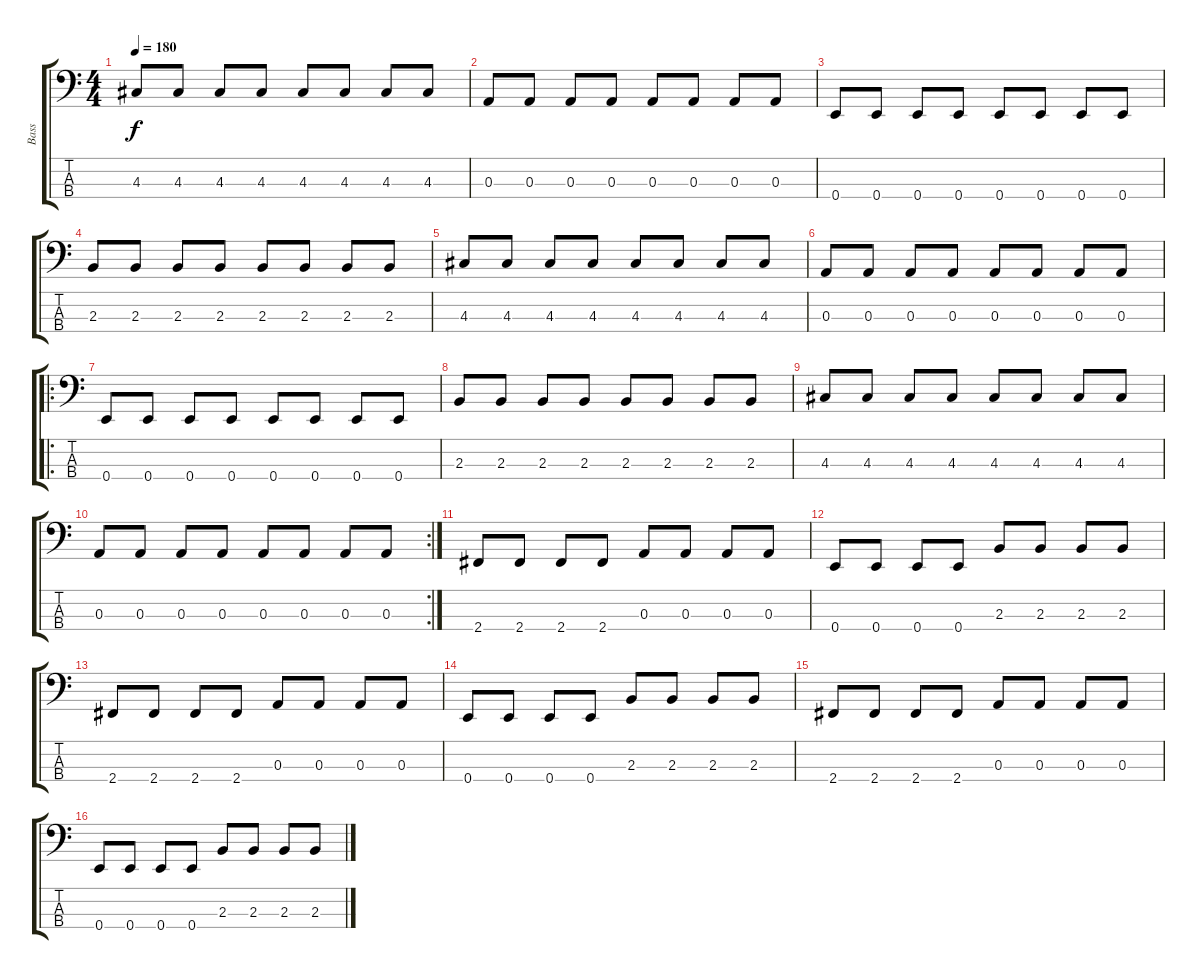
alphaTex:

\track ("Bass" "Bass") {instrument acousticguitarnylon}
\staff {score tabs}
\tuning (G2 D2 A1 E1) {hide}
\ts (4 4)
\tempo 180
\clef f4
\ks c
4.3.8{dy f} 4.3.8 4.3.8 4.3.8 4.3.8 4.3.8 4.3.8 4.3.8 |
0.3.8 0.3.8 0.3.8 0.3.8 0.3.8 0.3.8 0.3.8 0.3.8 |
0.4.8 0.4.8 0.4.8 0.4.8 0.4.8 0.4.8 0.4.8 0.4.8 |
2.3.8 2.3.8 2.3.8 2.3.8 2.3.8 2.3.8 2.3.8 2.3.8 |
4.3.8 4.3.8 4.3.8 4.3.8 4.3.8 4.3.8 4.3.8 4.3.8 |
0.3.8 0.3.8 0.3.8 0.3.8 0.3.8 0.3.8 0.3.8 0.3.8 |
\ro
0.4.8{instrument electricbassfinger} 0.4.8 0.4.8 0.4.8 0.4.8 0.4.8 0.4.8 0.4.8 |
2.3.8 2.3.8 2.3.8 2.3.8 2.3.8 2.3.8 2.3.8 2.3.8 |
4.3.8 4.3.8 4.3.8 4.3.8 4.3.8 4.3.8 4.3.8 4.3.8 |
\rc 2
0.3.8 0.3.8 0.3.8 0.3.8 0.3.8 0.3.8 0.3.8 0.3.8 |
2.4.8{instrument electricbassfinger} 2.4.8 2.4.8 2.4.8 0.3.8 0.3.8 0.3.8 0.3.8 |
0.4.8 0.4.8 0.4.8 0.4.8 2.3.8 2.3.8 2.3.8 2.3.8 |
2.4.8 2.4.8 2.4.8 2.4.8 0.3.8 0.3.8 0.3.8 0.3.8 |
0.4.8 0.4.8 0.4.8 0.4.8 2.3.8 2.3.8 2.3.8 2.3.8 |
2.4.8 2.4.8 2.4.8 2.4.8 0.3.8 0.3.8 0.3.8 0.3.8 |
0.4.8 0.4.8 0.4.8 0.4.8 2.3.8 2.3.8 2.3.8 2.3.8
